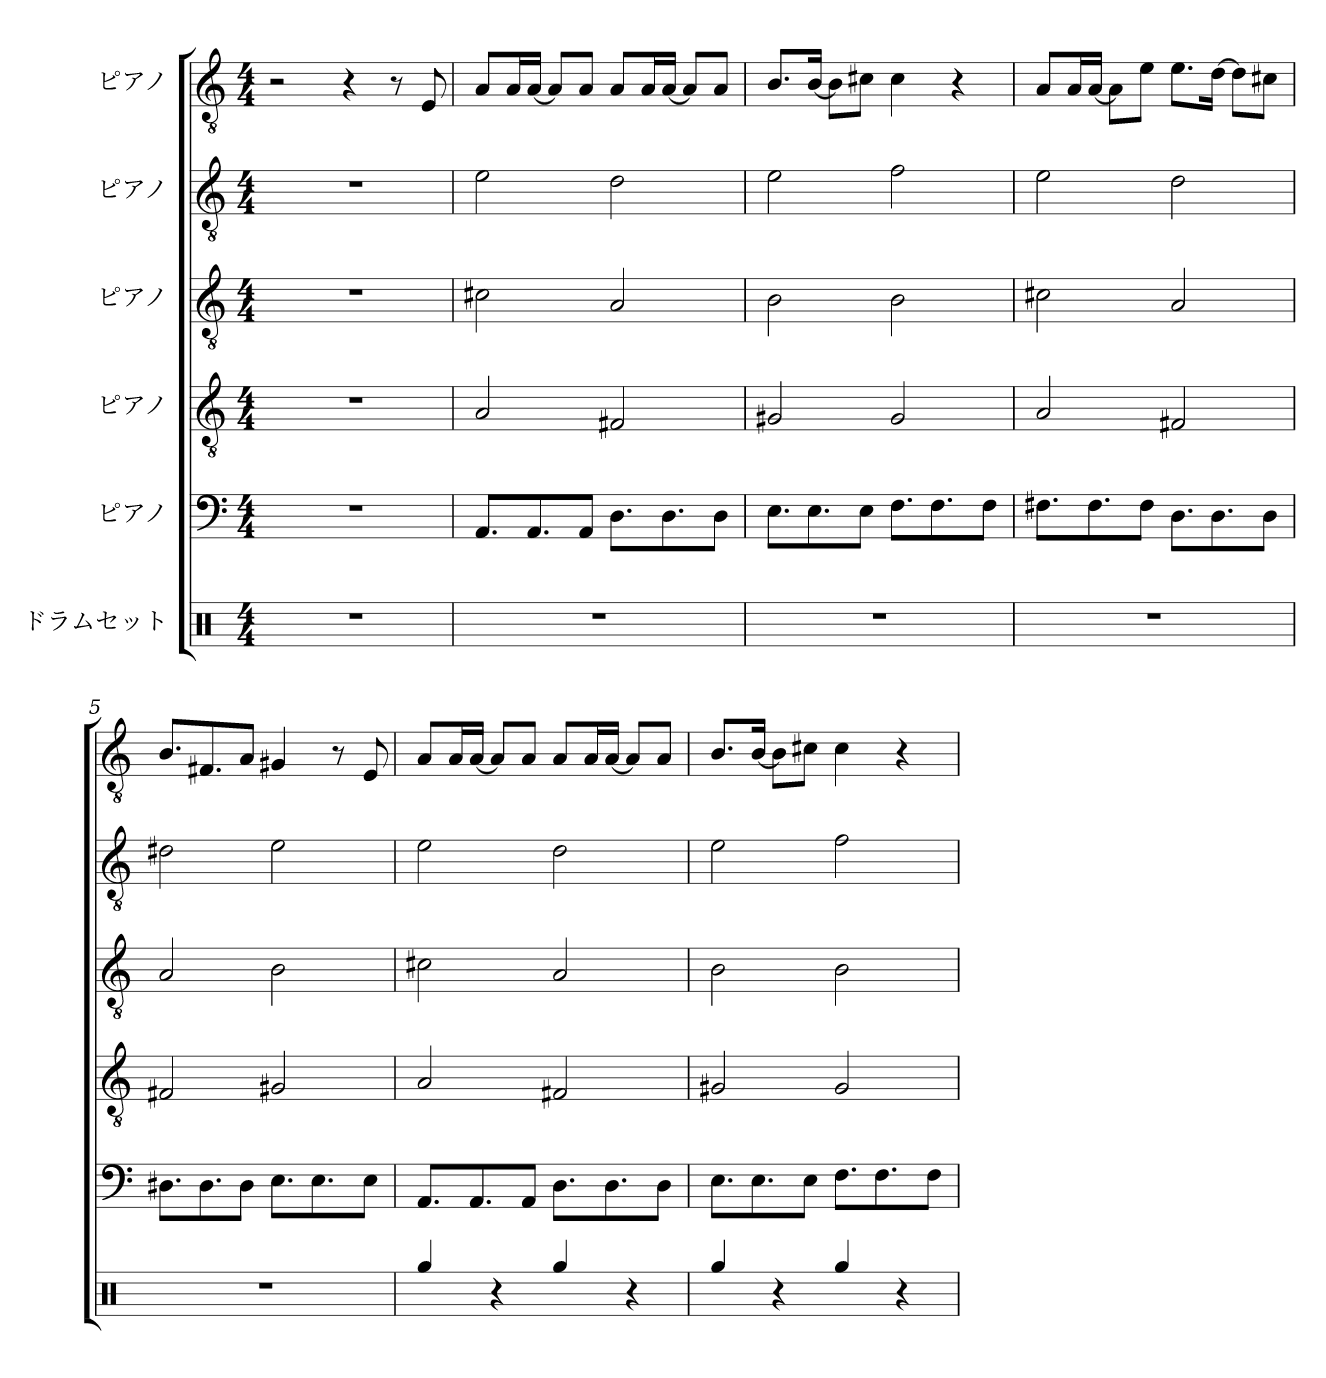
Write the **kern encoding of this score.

**kern	**kern	**kern	**kern	**kern	**kern
*part6	*part5	*part4	*part3	*part2	*part1
*staff6	*staff5	*staff4	*staff3	*staff2	*staff1
*I"ドラムセット	*I"ピアノ	*I"ピアノ	*I"ピアノ	*I"ピアノ	*I"ピアノ
*clefX	*clefF4	*clefGv2	*clefGv2	*clefGv2	*clefGv2
*k[]	*k[]	*k[]	*k[]	*k[]	*k[]
*M4/4	*M4/4	*M4/4	*M4/4	*M4/4	*M4/4
*MM99	*MM99	*MM99	*MM99	*MM99	*MM99
=1	=1	=1	=1	=1	=1
1r	1r	1r	1r	1r	2r
.	.	.	.	.	4r
.	.	.	.	.	8r
.	.	.	.	.	8E/
=2	=2	=2	=2	=2	=2
1r	8.AA/L	2A/	2c#X\	2e\	8A/L
.	.	.	.	.	16A/L
.	8.AA/	.	.	.	[16A/JJ
.	.	.	.	.	8A/L]
.	8AA/J	.	.	.	8A/J
.	8.D\L	2F#X/	2A/	2d\	8A/L
.	.	.	.	.	16A/L
.	8.D\	.	.	.	[16A/JJ
.	.	.	.	.	8A/L]
.	8D\J	.	.	.	8A/J
=3	=3	=3	=3	=3	=3
1r	8.E\L	2G#X/	2B\	2e\	8.B/L
.	8.E\	.	.	.	[16B/Jk
.	.	.	.	.	8B\L]
.	8E\J	.	.	.	8c#X\J
.	8.F\L	2G#/	2B\	2f\	4c#\
.	8.F\	.	.	.	.
.	.	.	.	.	4r
.	8F\J	.	.	.	.
=4	=4	=4	=4	=4	=4
1r	8.F#X\L	2A/	2c#X\	2e\	8A/L
.	.	.	.	.	16A/L
.	8.F#\	.	.	.	[16A/JJ
.	.	.	.	.	8A\L]
.	8F#\J	.	.	.	8e\J
.	8.D\L	2F#X/	2A/	2d\	8.e\L
.	8.D\	.	.	.	[16d\Jk
.	.	.	.	.	8d\L]
.	8D\J	.	.	.	8c#X\J
=5	=5	=5	=5	=5	=5
1r	8.D#X\L	2F#X/	2A/	2d#X\	8.B/L
.	8.D#\	.	.	.	8.F#X/
.	8D#\J	.	.	.	8A/J
.	8.E\L	2G#X/	2B\	2e\	4G#X/
.	8.E\	.	.	.	.
.	.	.	.	.	8r
.	8E\J	.	.	.	8E/
=6	=6	=6	=6	=6	=6
4Rgg/	8.AA/L	2A/	2c#X\	2e\	8A/L
.	.	.	.	.	16A/L
.	8.AA/	.	.	.	[16A/JJ
4r	.	.	.	.	8A/L]
.	8AA/J	.	.	.	8A/J
4Rgg/	8.D\L	2F#X/	2A/	2d\	8A/L
.	.	.	.	.	16A/L
.	8.D\	.	.	.	[16A/JJ
4r	.	.	.	.	8A/L]
.	8D\J	.	.	.	8A/J
!!LO:LB:g=z
=7	=7	=7	=7	=7	=7
4Rgg/	8.E\L	2G#X/	2B\	2e\	8.B/L
.	8.E\	.	.	.	[16B/Jk
4r	.	.	.	.	8B\L]
.	8E\J	.	.	.	8c#X\J
4Rgg/	8.F\L	2G#/	2B\	2f\	4c#\
.	8.F\	.	.	.	.
4r	.	.	.	.	4r
.	8F\J	.	.	.	.
=	=	=	=	=	=
*-	*-	*-	*-	*-	*-
